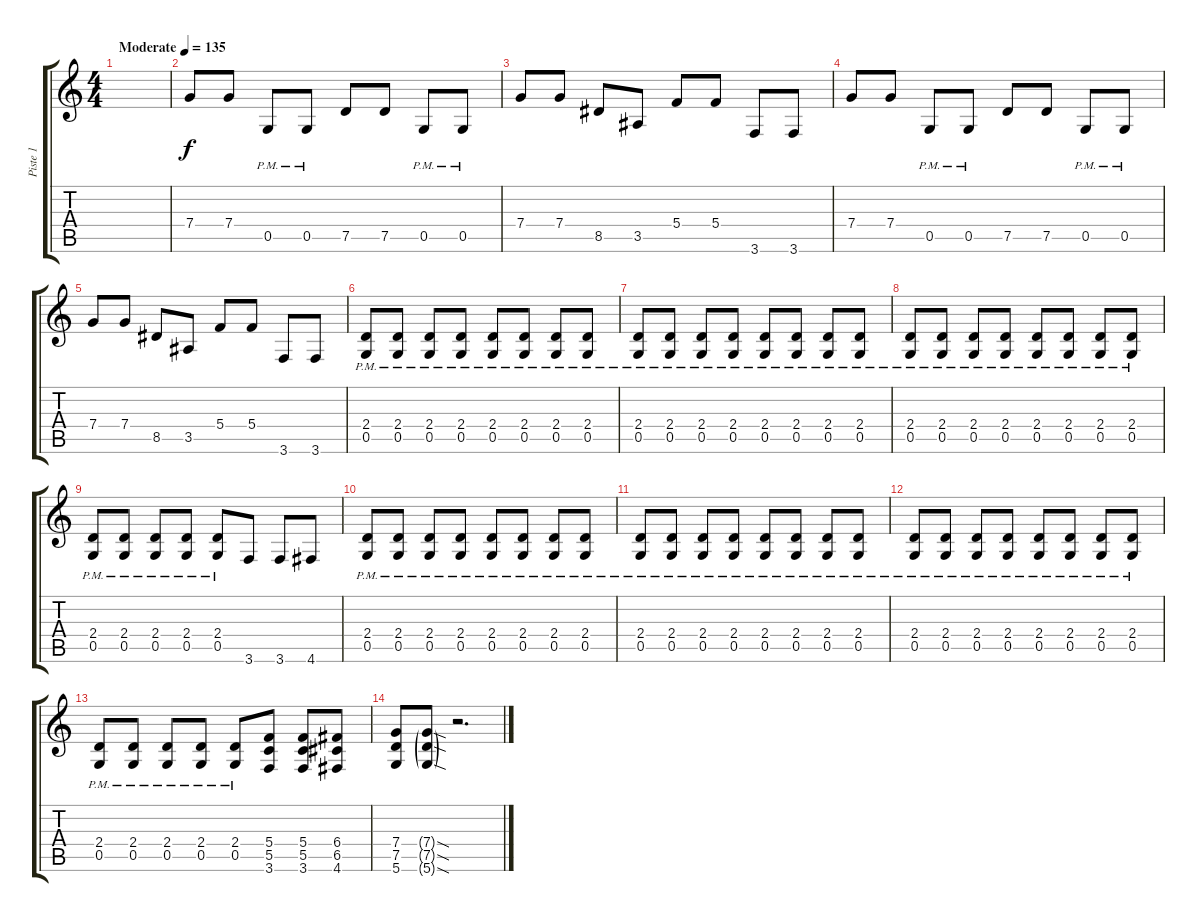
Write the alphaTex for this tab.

\track ("Piste 1" "Piste 1") {instrument distortionguitar}
\staff {score tabs}
\tuning (D4 A3 F3 C3 G2 D2) {hide}
\ts (4 4)
\tempo (135 "Moderate")
\clef g2
\ks c
|
7.4.8 7.4.8 0.5{pm}.8 0.5{pm}.8 7.5.8 7.5.8 0.5{pm}.8 0.5{pm}.8 |
7.4.8 7.4.8 8.5.8 3.5.8 5.4.8 5.4.8 3.6.8 3.6.8 |
7.4.8 7.4.8 0.5{pm}.8 0.5{pm}.8 7.5.8 7.5.8 0.5{pm}.8 0.5{pm}.8 |
7.4.8 7.4.8 8.5.8 3.5.8 5.4.8 5.4.8 3.6.8 3.6.8 |
(2.4{pm} 0.5{pm}).8 (2.4{pm} 0.5{pm}).8 (2.4{pm} 0.5{pm}).8 (2.4{pm} 0.5{pm}).8 (2.4{pm} 0.5{pm}).8 (2.4{pm} 0.5{pm}).8 (2.4{pm} 0.5{pm}).8 (2.4{pm} 0.5{pm}).8 |
(2.4{pm} 0.5{pm}).8 (2.4{pm} 0.5{pm}).8 (2.4{pm} 0.5{pm}).8 (2.4{pm} 0.5{pm}).8 (2.4{pm} 0.5{pm}).8 (2.4{pm} 0.5{pm}).8 (2.4{pm} 0.5{pm}).8 (2.4{pm} 0.5{pm}).8 |
(2.4{pm} 0.5{pm}).8 (2.4{pm} 0.5{pm}).8 (2.4{pm} 0.5{pm}).8 (2.4{pm} 0.5{pm}).8 (2.4{pm} 0.5{pm}).8 (2.4{pm} 0.5{pm}).8 (2.4{pm} 0.5{pm}).8 (2.4{pm} 0.5{pm}).8 |
(2.4{pm} 0.5{pm}).8 (2.4{pm} 0.5{pm}).8 (2.4{pm} 0.5{pm}).8 (2.4{pm} 0.5{pm}).8 (2.4{pm} 0.5{pm}).8 3.6.8 3.6.8 4.6.8 |
(2.4{pm} 0.5{pm}).8 (2.4{pm} 0.5{pm}).8 (2.4{pm} 0.5{pm}).8 (2.4{pm} 0.5{pm}).8 (2.4{pm} 0.5{pm}).8 (2.4{pm} 0.5{pm}).8 (2.4{pm} 0.5{pm}).8 (2.4{pm} 0.5{pm}).8 |
(2.4{pm} 0.5{pm}).8 (2.4{pm} 0.5{pm}).8 (2.4{pm} 0.5{pm}).8 (2.4{pm} 0.5{pm}).8 (2.4{pm} 0.5{pm}).8 (2.4{pm} 0.5{pm}).8 (2.4{pm} 0.5{pm}).8 (2.4{pm} 0.5{pm}).8 |
(2.4{pm} 0.5{pm}).8 (2.4{pm} 0.5{pm}).8 (2.4{pm} 0.5{pm}).8 (2.4{pm} 0.5{pm}).8 (2.4{pm} 0.5{pm}).8 (2.4{pm} 0.5{pm}).8 (2.4{pm} 0.5{pm}).8 (2.4{pm} 0.5{pm}).8 |
(2.4{pm} 0.5{pm}).8 (2.4{pm} 0.5{pm}).8 (2.4{pm} 0.5{pm}).8 (2.4{pm} 0.5{pm}).8 (2.4{pm} 0.5{pm}).8 (5.4 5.5 3.6).8 (5.4 5.5 3.6).8 (6.4 6.5 4.6).8 |
(7.4 7.5 5.6).8 (7.4{sod g} 7.5{sod g} 5.6{sod g}).8 r.2{d}
